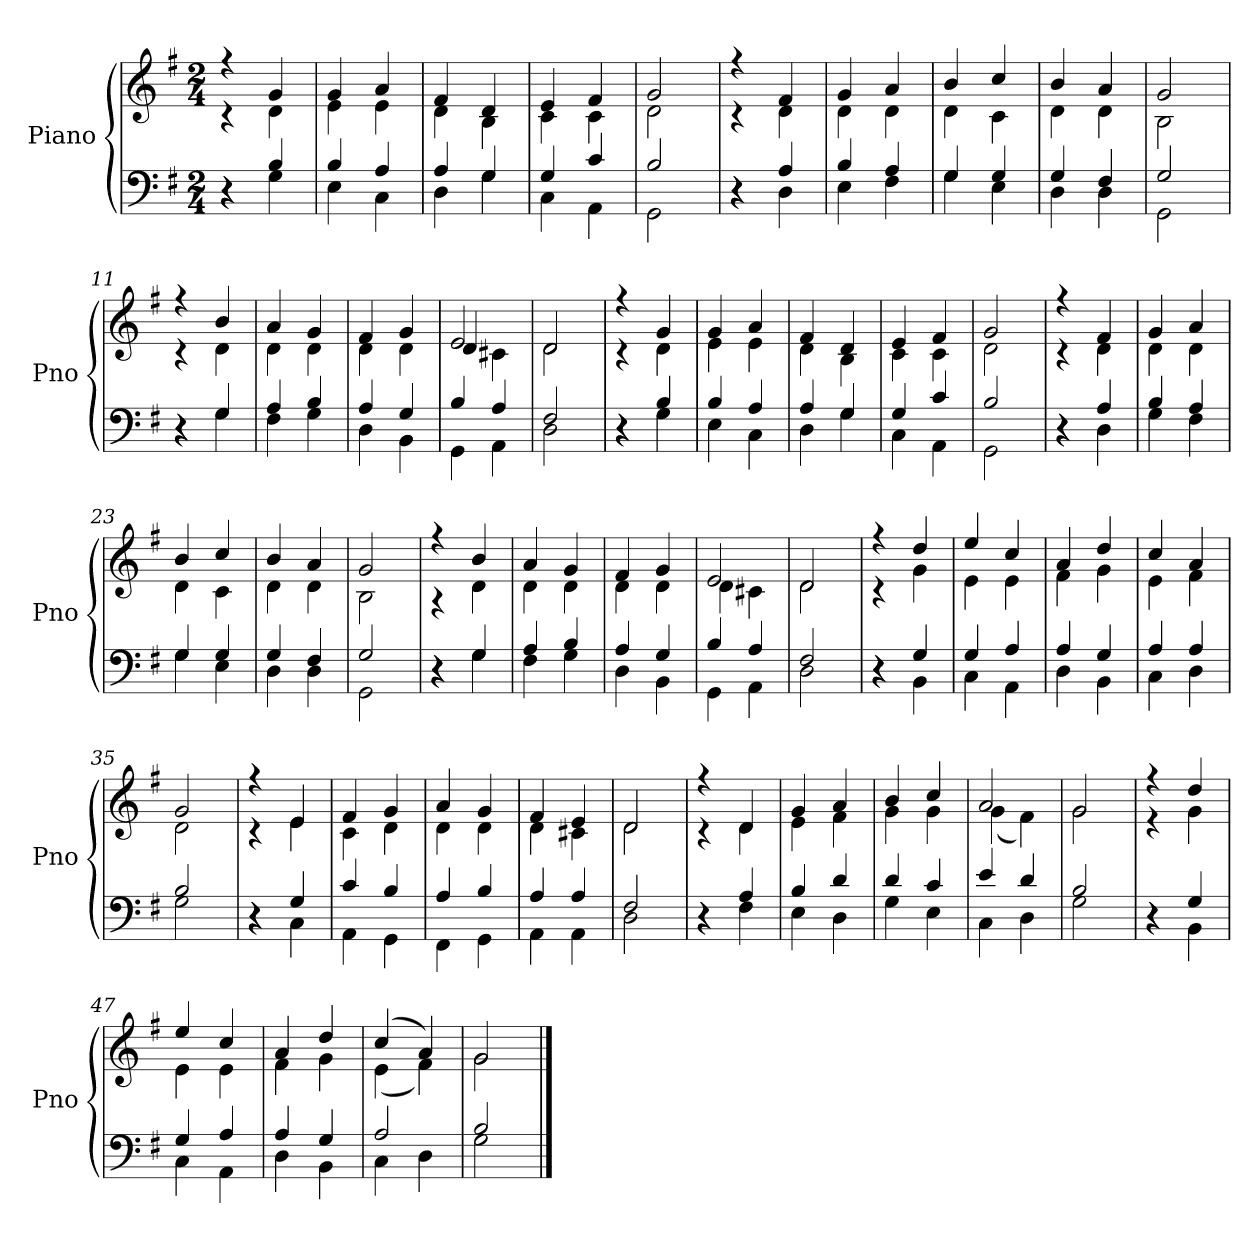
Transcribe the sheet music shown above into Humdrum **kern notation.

**kern	**kern
*part1	*part1
*staff2	*staff1
*I"Piano	*
*I'Pno	*
*clefF4	*clefG2
*k[f#]	*k[f#]
*G:	*G:
*M2/4	*M2/4
=1	=1
*^	*^
*	*^	*	*
2ryy	4r	4r	4r	4r
.	4B/	4G\	4g/	4d\
=2	=2	=2	=2	=2
2ryy	4B/	4E\	4g/	4e\
.	4A/	4C\	4a/	4e\
=3	=3	=3	=3	=3
2ryy	4A/	4D\	4f#/	4d\
.	4G/	4G\	4d/	4B\
=4	=4	=4	=4	=4
2ryy	4G/	4C\	4e/	4c\
.	4c/	4AA\	4f#/	4c\
=5	=5	=5	=5	=5
2ryy	2B/	2GG\	2g/	2d\
=6	=6	=6	=6	=6
2ryy	4r	4r	4r	4r
.	4A/	4D\	4f#/	4d\
=7	=7	=7	=7	=7
2ryy	4B/	4E\	4g/	4d\
.	4A/	4F#\	4a/	4d\
=8	=8	=8	=8	=8
2ryy	4G/	4G\	4b/	4d\
.	4G/	4E\	4cc/	4c\
=9	=9	=9	=9	=9
2ryy	4G/	4D\	4b/	4d\
.	4F#/	4D\	4a/	4d\
=10	=10	=10	=10	=10
2ryy	2G/	2GG\	2g/	2B\
=11	=11	=11	=11	=11
2ryy	4r	4r	4r	4r
.	4G/	4G\	4b/	4d\
!!LO:LB:g=z	!!
=12	=12	=12	=12	=12
2ryy	4A/	4F#\	4a/	4d\
.	4B/	4G\	4g/	4d\
=13	=13	=13	=13	=13
2ryy	4A/	4D\	4f#/	4d\
.	4G/	4BB\	4g/	4d\
=14	=14	=14	=14	=14
2ryy	4B/	4GG\	2e/	4d/
.	4A/	4AA\	.	4c#X\
=15	=15	=15	=15	=15
2ryy	2F#/	2D\	2d/	2d\
=16	=16	=16	=16	=16
2ryy	4r	4r	4r	4r
.	4B/	4G\	4g/	4d\
=17	=17	=17	=17	=17
2ryy	4B/	4E\	4g/	4e\
.	4A/	4C\	4a/	4e\
=18	=18	=18	=18	=18
2ryy	4A/	4D\	4f#/	4d\
.	4G/	4G\	4d/	4B\
=19	=19	=19	=19	=19
2ryy	4G/	4C\	4e/	4c\
.	4c/	4AA\	4f#/	4c\
=20	=20	=20	=20	=20
2ryy	2B/	2GG\	2g/	2d\
=21	=21	=21	=21	=21
2ryy	4r	4r	4r	4r
.	4A/	4D\	4f#/	4d\
=22	=22	=22	=22	=22
2ryy	4B/	4G\	4g/	4d\
.	4A/	4F#\	4a/	4d\
!!LO:LB:g=z	!!
=23	=23	=23	=23	=23
2ryy	4G/	4G\	4b/	4d\
.	4G/	4E\	4cc/	4c\
=24	=24	=24	=24	=24
2ryy	4G/	4D\	4b/	4d\
.	4F#/	4D\	4a/	4d\
=25	=25	=25	=25	=25
2ryy	2G/	2GG\	2g/	2B\
=26	=26	=26	=26	=26
2ryy	4r	4r	4r	4r
.	4G/	4G\	4b/	4d\
=27	=27	=27	=27	=27
2ryy	4A/	4F#\	4a/	4d\
.	4B/	4G\	4g/	4d\
=28	=28	=28	=28	=28
2ryy	4A/	4D\	4f#/	4d\
.	4G/	4BB\	4g/	4d\
=29	=29	=29	=29	=29
2ryy	4B/	4GG\	2e/	4d\
.	4A/	4AA\	.	4c#X\
=30	=30	=30	=30	=30
2ryy	2F#/	2D\	2d/	2d\
=31	=31	=31	=31	=31
2ryy	4r	4r	4r	4r
.	4G/	4BB\	4dd/	4g\
=32	=32	=32	=32	=32
2ryy	4G/	4C\	4ee/	4e\
.	4A/	4AA\	4cc/	4e\
=33	=33	=33	=33	=33
2ryy	4A/	4D\	4a/	4f#\
.	4G/	4BB\	4dd/	4g\
!!LO:LB:g=z	!!
=34	=34	=34	=34	=34
2ryy	4A/	4C\	4cc/	4e\
.	4A/	4D\	4a/	4f#\
=35	=35	=35	=35	=35
2ryy	2B/	2G\	2g/	2d\
=36	=36	=36	=36	=36
2ryy	4r	4r	4r	4r
.	4G/	4C\	4e/	4e\
=37	=37	=37	=37	=37
2ryy	4c/	4AA\	4f#/	4c\
.	4B/	4GG\	4g/	4d\
=38	=38	=38	=38	=38
2ryy	4A/	4FF#\	4a/	4d\
.	4B/	4GG\	4g/	4d\
=39	=39	=39	=39	=39
2ryy	4A/	4AA\	4f#/	4d\
.	4A/	4AA\	4e/	4c#X\
=40	=40	=40	=40	=40
2ryy	2F#/	2D\	2d/	2d\
=41	=41	=41	=41	=41
2ryy	4r	4r	4r	4r
.	4A/	4F#\	4d/	4d\
=42	=42	=42	=42	=42
2ryy	4B/	4E\	4g/	4e\
.	4d/	4D\	4a/	4f#\
=43	=43	=43	=43	=43
2ryy	4d/	4G\	4b/	4g\
.	4c/	4E\	4cc/	4g\
=44	=44	=44	=44	=44
2ryy	4e/	4C\	2a/	(4g\
.	4d/	4D\	.	4f#\)
!!LO:LB:g=z	!!
=45	=45	=45	=45	=45
2ryy	2B/	2G\	2g/	2g\
=46	=46	=46	=46	=46
2ryy	4r	4r	4r	4r
.	4G/	4BB\	4dd/	4g\
=47	=47	=47	=47	=47
2ryy	4G/	4C\	4ee/	4e\
.	4A/	4AA\	4cc/	4e\
=48	=48	=48	=48	=48
2ryy	4A/	4D\	4a/	4f#\
.	4G/	4BB\	4dd/	4g\
=49	=49	=49	=49	=49
2ryy	2A/	4C\	(4cc/	(4e\
.	.	4D\	4a/)	4f#\)
=50	=50	=50	=50	=50
2ryy	2B/	2G\	2g/	2g\
*v	*v	*v	*	*
*	*v	*v
==	==
*-	*-
